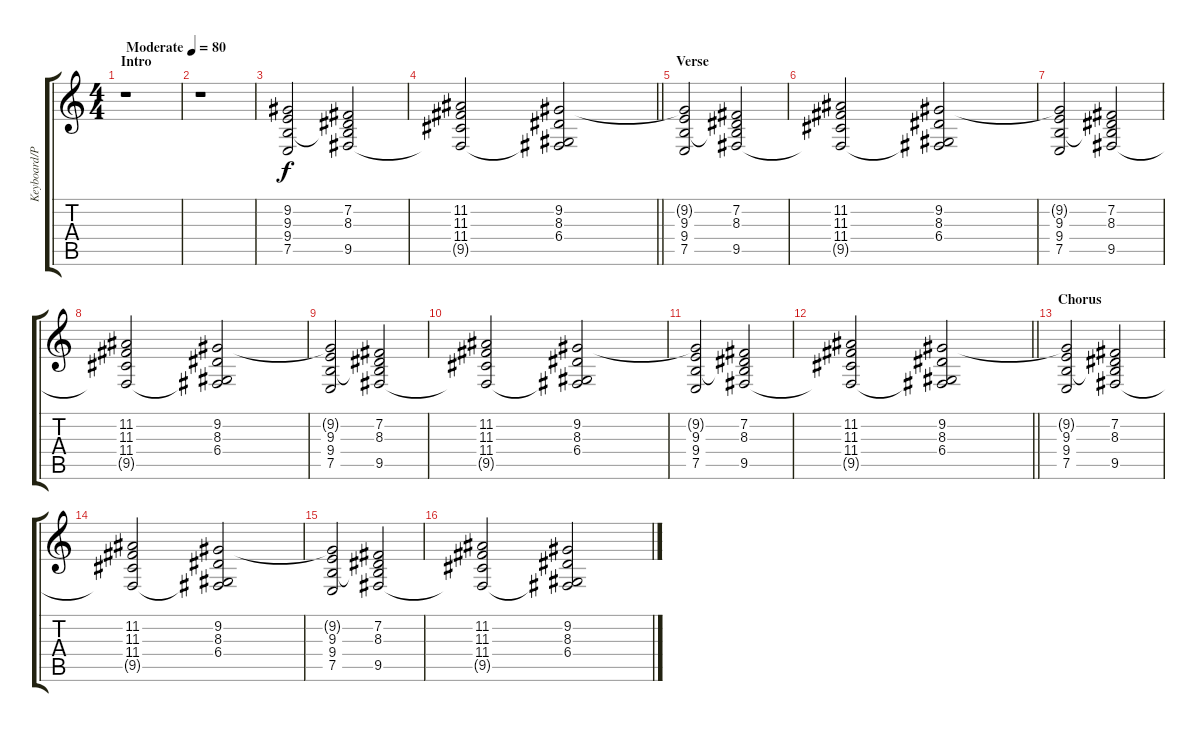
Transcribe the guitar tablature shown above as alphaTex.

\track ("Keyboard/Pad" "Keyboard/P") {instrument pad2warm}
\staff {score tabs}
\tuning (E4 B3 G3 D3 A2 E2) {hide}
\ts (4 4)
\section ("" "Intro")
\tempo (80 "Moderate")
\clef g2
\ks c
r.1{dy f instrument pad2warm} |
r.1 |
(9.2 9.3 9.4 7.5).2 (7.2 8.3 9.4{t} 9.5).2 |
\barLineRight lightlight
(11.2 11.3 11.4 9.5{t}).2 (9.2 8.3 6.4 9.5{t}).2 |
\section ("" "Verse")
(9.2{t} 9.3 9.4 7.5).2 (7.2 8.3 9.4{t} 9.5).2 |
(11.2 11.3 11.4 9.5{t}).2 (9.2 8.3 6.4 9.5{t}).2 |
(9.2{t} 9.3 9.4 7.5).2 (7.2 8.3 9.4{t} 9.5).2 |
(11.2 11.3 11.4 9.5{t}).2 (9.2 8.3 6.4 9.5{t}).2 |
(9.2{t} 9.3 9.4 7.5).2 (7.2 8.3 9.4{t} 9.5).2 |
(11.2 11.3 11.4 9.5{t}).2 (9.2 8.3 6.4 9.5{t}).2 |
(9.2{t} 9.3 9.4 7.5).2 (7.2 8.3 9.4{t} 9.5).2 |
\barLineRight lightlight
(11.2 11.3 11.4 9.5{t}).2 (9.2 8.3 6.4 9.5{t}).2 |
\section ("" "Chorus")
(9.2{t} 9.3 9.4 7.5).2 (7.2 8.3 9.4{t} 9.5).2 |
(11.2 11.3 11.4 9.5{t}).2 (9.2 8.3 6.4 9.5{t}).2 |
(9.2{t} 9.3 9.4 7.5).2 (7.2 8.3 9.4{t} 9.5).2 |
(11.2 11.3 11.4 9.5{t}).2 (9.2 8.3 6.4 9.5{t}).2
